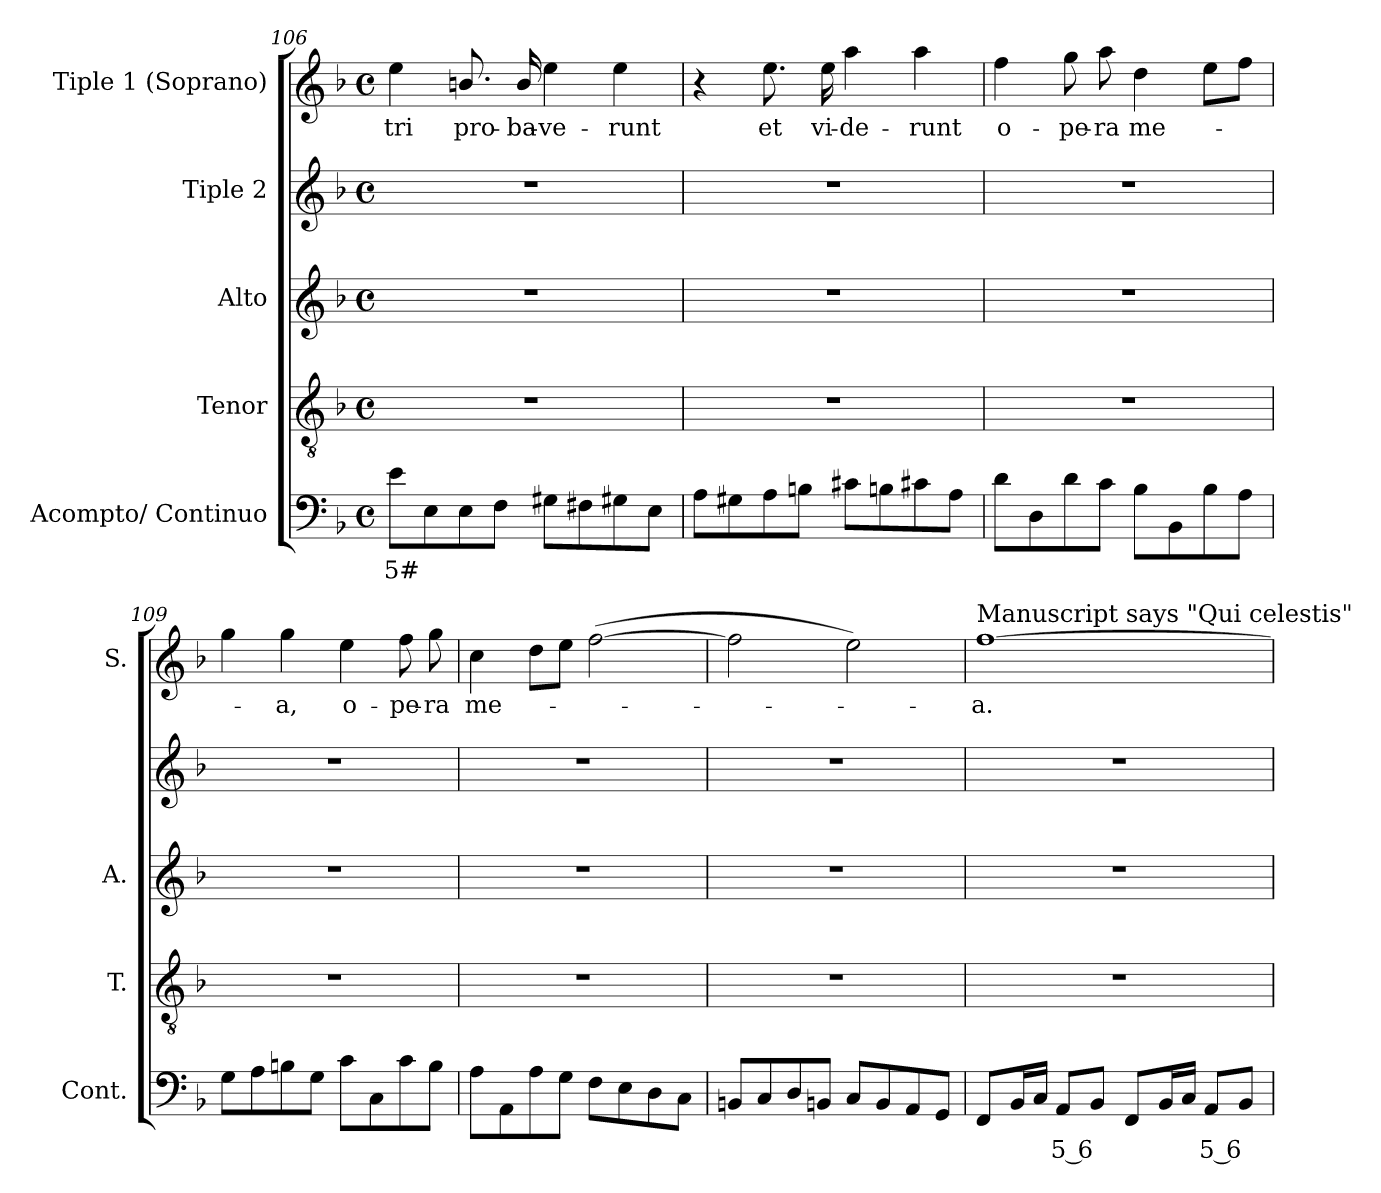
**kern	**text	**kern	**kern	**kern	**kern	**text
*part5	*part5	*part4	*part3	*part2	*part1	*part1
*staff5	*staff5	*staff4	*staff3	*staff2	*staff1	*staff1
*I"Acompto/ Continuo	*	*I"Tenor	*I"Alto	*I"Tiple 2	*I"Tiple 1 (Soprano)	*
*I'Cont.	*	*I'T.	*I'A.	*	*I'S.	*
*clefF4	*	*clefGv2	*clefG2	*clefG2	*clefG2	*
*	*	*ITrd7c12	*	*	*	*
*k[b-]	*	*k[b-]	*k[b-]	*k[b-]	*k[b-]	*
*F:	*	*F:	*F:	*F:	*F:	*
*M4/4	*	*M4/4	*M4/4	*M4/4	*M4/4	*
*met(c)	*	*met(c)	*met(c)	*met(c)	*met(c)	*
=106	=106	=106	=106	=106	=106	=106
!	!LO:LY:b:color=#000000	!	!	!	!	!
!	!	!	!	!	!	!LO:LY:b:color=#000000
8ei\L	5#	1r	1r	1r	4eei\	-tri
8Ei\	.	.	.	.	.	.
!	!	!	!	!	!	!LO:LY:b:color=#000000
8Ei\	.	.	.	.	8.bni/	pro-
8Fi\J	.	.	.	.	.	.
!	!	!	!	!	!	!LO:LY:b:color=#000000
.	.	.	.	.	16bi/	-ba-
!	!	!	!	!	!	!LO:LY:b:color=#000000
8G#Xi\L	.	.	.	.	4eei\	-ve-
8F#Xi\	.	.	.	.	.	.
!	!	!	!	!	!	!LO:LY:b:color=#000000
8G#Xi\	.	.	.	.	4eei\	-runt
8Ei\J	.	.	.	.	.	.
=107	=107	=107	=107	=107	=107	=107
8Ai\L	.	1r	1r	1r	4r	.
8G#Xi\	.	.	.	.	.	.
!	!	!	!	!	!	!LO:LY:b:color=#000000
8Ai\	.	.	.	.	8.eei\	et
8Bni\J	.	.	.	.	.	.
!	!	!	!	!	!	!LO:LY:b:color=#000000
.	.	.	.	.	16eei\	vi-
!	!	!	!	!	!	!LO:LY:b:color=#000000
8c#Xi\L	.	.	.	.	4aai\	-de-
8Bni\	.	.	.	.	.	.
!	!	!	!	!	!	!LO:LY:b:color=#000000
8c#Xi\	.	.	.	.	4aai\	-runt
8Ai\J	.	.	.	.	.	.
!!LO:LB:g=z
=108	=108	=108	=108	=108	=108	=108
!	!	!	!	!	!	!LO:LY:b:color=#000000
8di\L	.	1r	1r	1r	4ffi\	o-
8Di\	.	.	.	.	.	.
!	!	!	!	!	!	!LO:LY:b:color=#000000
8di\	.	.	.	.	8ggi\	-pe-
!	!	!	!	!	!	!LO:LY:b:color=#000000
8ci\J	.	.	.	.	8aai\	-ra
!	!	!	!	!	!	!LO:LY:b:color=#000000
8B-i\L	.	.	.	.	4ddi\	me-
8BB-i\	.	.	.	.	.	.
8B-i\	.	.	.	.	8eei\L	.
8Ai\J	.	.	.	.	8ffi\J	.
=109	=109	=109	=109	=109	=109	=109
8Gi\L	.	1r	1r	1r	4ggi\	.
8Ai\	.	.	.	.	.	.
!	!	!	!	!	!	!LO:LY:b:color=#000000
8Bni\	.	.	.	.	4ggi\	-a,
8Gi\J	.	.	.	.	.	.
!	!	!	!	!	!	!LO:LY:b:color=#000000
8ci\L	.	.	.	.	4eei\	o-
8Ci\	.	.	.	.	.	.
!	!	!	!	!	!	!LO:LY:b:color=#000000
8ci\	.	.	.	.	8ffi\	-pe-
!	!	!	!	!	!	!LO:LY:b:color=#000000
8Bi\J	.	.	.	.	8ggi\	-ra
=110	=110	=110	=110	=110	=110	=110
!	!	!	!	!	!	!LO:LY:b:color=#000000
8Ai\L	.	1r	1r	1r	4cci\	me-
8AAi\	.	.	.	.	.	.
8Ai\	.	.	.	.	8ddi\L	.
8Gi\J	.	.	.	.	8eei\J	.
8Fi\L	.	.	.	.	([2ffi\	.
8Ei\	.	.	.	.	.	.
8Di\	.	.	.	.	.	.
8Ci\J	.	.	.	.	.	.
=111	=111	=111	=111	=111	=111	=111
8BBni/L	.	1r	1r	1r	2ffi\]	.
8Ci/	.	.	.	.	.	.
8Di/	.	.	.	.	.	.
8BBni/J	.	.	.	.	.	.
8Ci/L	.	.	.	.	2eei\)	.
8BBi/	.	.	.	.	.	.
8AAi/	.	.	.	.	.	.
8GGi/J	.	.	.	.	.	.
=112	=112	=112	=112	=112	=112	=112
!	!	!	!	!	!LO:TX:a:t=Manuscript says "Qui celestis"	!
!	!	!	!	!	!	!LO:LY:b:color=#000000
8FFi/L	.	1r	1r	1r	[1ffi	-a.
16BB-i/L	.	.	.	.	.	.
16Ci/JJ	.	.	.	.	.	.
!	!LO:LY:b:color=#000000	!	!	!	!	!
8AAi/L	5 6	.	.	.	.	.
8BB-i/J	.	.	.	.	.	.
8FFi/L	.	.	.	.	.	.
16BB-i/L	.	.	.	.	.	.
16Ci/JJ	.	.	.	.	.	.
!	!LO:LY:b:color=#000000	!	!	!	!	!
8AAi/L	5 6	.	.	.	.	.
8BB-i/J	.	.	.	.	.	.
=	=	=	=	=	=	=
*-	*-	*-	*-	*-	*-	*-
